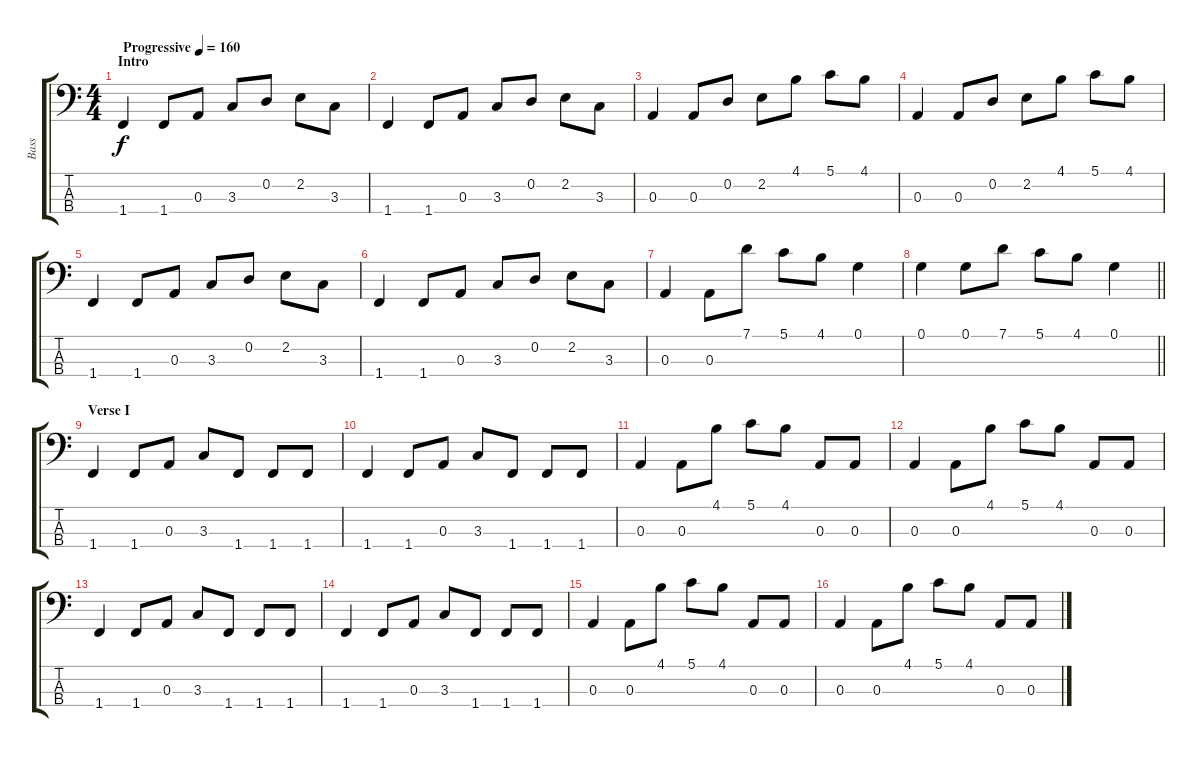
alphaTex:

\track ("Bass" "Bass") {instrument electricbassfinger}
\staff {score tabs}
\tuning (G2 D2 A1 E1) {hide}
\ts (4 4)
\section ("" "Intro")
\tempo (160 "Progressive")
\clef f4
\ks c
1.4.4{dy f instrument electricbassfinger} 1.4.8 0.3.8 3.3.8 0.2.8 2.2.8 3.3.8 |
1.4.4 1.4.8 0.3.8 3.3.8 0.2.8 2.2.8 3.3.8 |
0.3.4 0.3.8 0.2.8 2.2.8 4.1.8 5.1.8 4.1.8 |
0.3.4 0.3.8 0.2.8 2.2.8 4.1.8 5.1.8 4.1.8 |
1.4.4 1.4.8 0.3.8 3.3.8 0.2.8 2.2.8 3.3.8 |
1.4.4 1.4.8 0.3.8 3.3.8 0.2.8 2.2.8 3.3.8 |
0.3.4 0.3.8 7.1.8 5.1.8 4.1.8 0.1.4 |
\barLineRight lightlight
0.1.4 0.1.8 7.1.8 5.1.8 4.1.8 0.1.4 |
\section ("" "Verse I")
1.4.4 1.4.8 0.3.8 3.3.8 1.4.8 1.4.8 1.4.8 |
1.4.4 1.4.8 0.3.8 3.3.8 1.4.8 1.4.8 1.4.8 |
0.3.4 0.3.8 4.1.8 5.1.8 4.1.8 0.3.8 0.3.8 |
0.3.4 0.3.8 4.1.8 5.1.8 4.1.8 0.3.8 0.3.8 |
1.4.4 1.4.8 0.3.8 3.3.8 1.4.8 1.4.8 1.4.8 |
1.4.4 1.4.8 0.3.8 3.3.8 1.4.8 1.4.8 1.4.8 |
0.3.4 0.3.8 4.1.8 5.1.8 4.1.8 0.3.8 0.3.8 |
0.3.4 0.3.8 4.1.8 5.1.8 4.1.8 0.3.8 0.3.8
